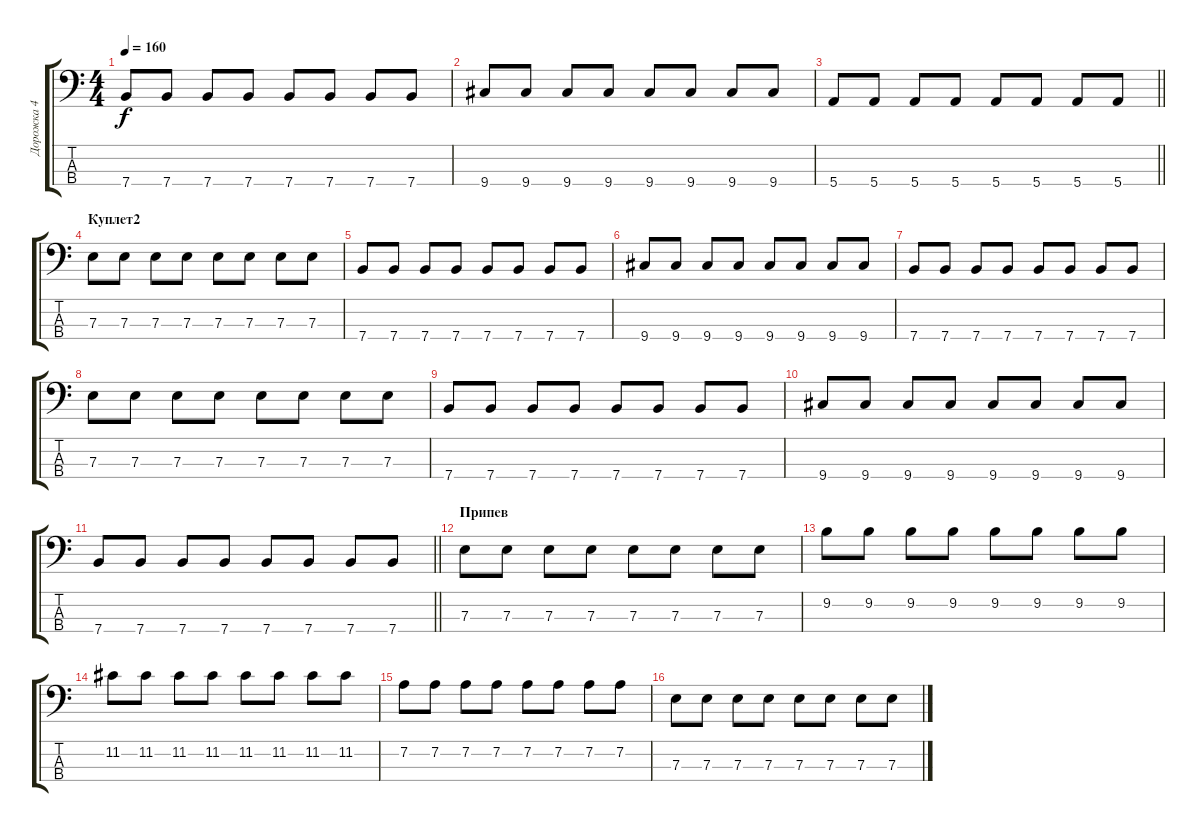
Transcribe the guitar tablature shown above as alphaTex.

\track ("Дорожка 4" "Дорожка 4") {instrument electricbassfinger}
\staff {score tabs}
\tuning (G2 D2 A1 E1) {hide}
\ts (4 4)
\tempo 160
\clef f4
\ks c
7.4.8{dy f} 7.4.8 7.4.8 7.4.8 7.4.8 7.4.8 7.4.8 7.4.8 |
9.4.8 9.4.8 9.4.8 9.4.8 9.4.8 9.4.8 9.4.8 9.4.8 |
\barLineRight lightlight
5.4.8 5.4.8 5.4.8 5.4.8 5.4.8 5.4.8 5.4.8 5.4.8 |
\section ("" "Куплет2")
7.3.8 7.3.8 7.3.8 7.3.8 7.3.8 7.3.8 7.3.8 7.3.8 |
7.4.8 7.4.8 7.4.8 7.4.8 7.4.8 7.4.8 7.4.8 7.4.8 |
9.4.8 9.4.8 9.4.8 9.4.8 9.4.8 9.4.8 9.4.8 9.4.8 |
7.4.8 7.4.8 7.4.8 7.4.8 7.4.8 7.4.8 7.4.8 7.4.8 |
7.3.8 7.3.8 7.3.8 7.3.8 7.3.8 7.3.8 7.3.8 7.3.8 |
7.4.8 7.4.8 7.4.8 7.4.8 7.4.8 7.4.8 7.4.8 7.4.8 |
9.4.8 9.4.8 9.4.8 9.4.8 9.4.8 9.4.8 9.4.8 9.4.8 |
\barLineRight lightlight
7.4.8 7.4.8 7.4.8 7.4.8 7.4.8 7.4.8 7.4.8 7.4.8 |
\section ("" "Припев")
7.3.8 7.3.8 7.3.8 7.3.8 7.3.8 7.3.8 7.3.8 7.3.8 |
9.2.8 9.2.8 9.2.8 9.2.8 9.2.8 9.2.8 9.2.8 9.2.8 |
11.2.8 11.2.8 11.2.8 11.2.8 11.2.8 11.2.8 11.2.8 11.2.8 |
7.2.8 7.2.8 7.2.8 7.2.8 7.2.8 7.2.8 7.2.8 7.2.8 |
7.3.8 7.3.8 7.3.8 7.3.8 7.3.8 7.3.8 7.3.8 7.3.8
